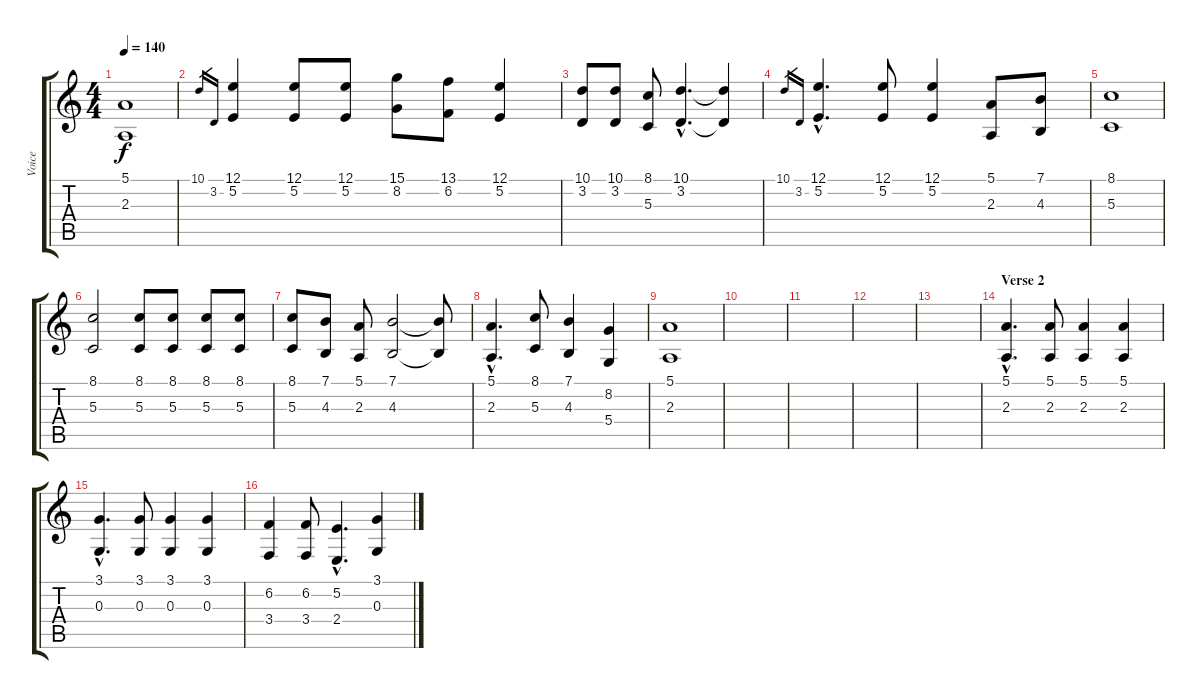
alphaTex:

\track ("Voice" "Voice") {instrument stringensemble1}
\staff {score tabs}
\tuning (E4 B3 G3 D3 A2 E2) {hide}
\ts (4 4)
\tempo 140
\clef g2
\ks c
(5.1 2.3).1{dy f} |
10.1.16{gr} 3.2.16{gr} (12.1 5.2).4 (12.1 5.2).8 (12.1 5.2).8 (15.1 8.2).8 (13.1 6.2).8 (12.1 5.2).4 |
(10.1 3.2).8 (10.1 3.2).8 (8.1 5.3).8 (10.1{hac} 3.2{hac}).4{d} (10.1{t} 3.2{t}).4 |
10.1.16{gr} 3.2.16{gr} (12.1{hac} 5.2{hac}).4{d} (12.1 5.2).8 (12.1 5.2).4 (5.1 2.3).8 (7.1 4.3).8 |
(8.1 5.3).1 |
(8.1 5.3).2 (8.1 5.3).8 (8.1 5.3).8 (8.1 5.3).8 (8.1 5.3).8 |
(8.1 5.3).8 (7.1 4.3).8 (5.1 2.3).8 (7.1 4.3).2 (7.1{t} 4.3{t}).8 |
(5.1{hac} 2.3{hac}).4{d} (8.1 5.3).8 (7.1 4.3).4 (8.2 5.4).4 |
(5.1 2.3).1 |
|
|
|
|
\section ("" "Verse 2")
(5.1{hac} 2.3{hac}).4{d} (5.1 2.3).8 (5.1 2.3).4 (5.1 2.3).4 |
(3.1{hac} 0.3{hac}).4{d} (3.1 0.3).8 (3.1 0.3).4 (3.1 0.3).4 |
(6.2 3.4).4 (6.2 3.4).8 (5.2{hac} 2.4{hac}).4{d} (3.1 0.3).4
